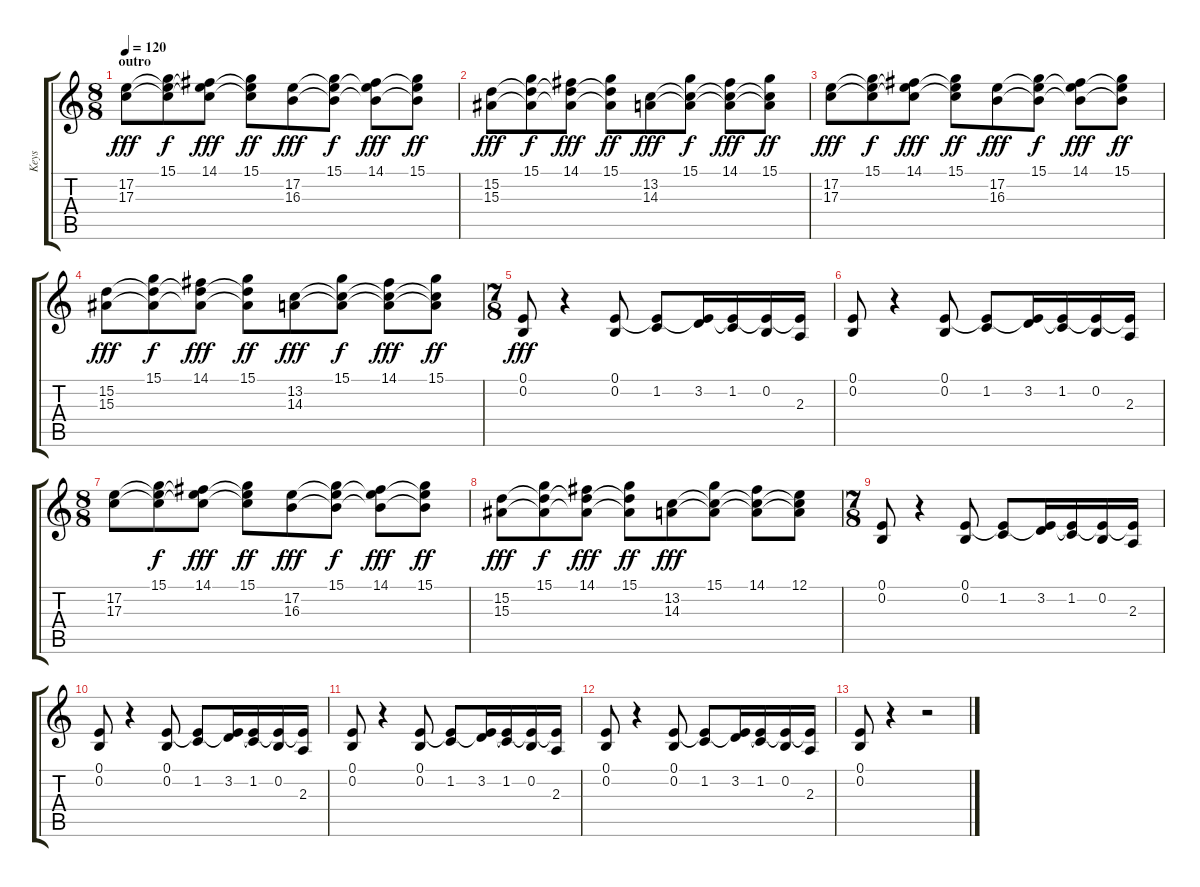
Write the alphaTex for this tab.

\track ("Keys" "Keys") {instrument churchorgan}
\staff {score tabs}
\tuning (E4 B3 G3 D3 A2 E2) {hide}
\ts (8 8)
\section ("" "outro")
\tempo 120
\clef g2
\ks c
(17.2 17.3).8{dy fff volume 12 balance 8 instrument electricgrandpiano} (15.1 17.2{t} 17.3{t}).8{dy f} (14.1 17.2{t} 17.3{t}).8{dy fff} (15.1 17.2{t} 17.3{t}).8{dy ff} (17.2 16.3).8{dy fff} (15.1 17.2{t} 16.3{t}).8{dy f} (14.1 17.2{t} 16.3{t}).8{dy fff} (15.1 17.2{t} 16.3{t}).8{dy ff} |
(15.2 15.3).8{dy fff} (15.1 15.2{t} 15.3{t}).8{dy f} (14.1 15.2{t} 15.3{t}).8{dy fff} (15.1 15.2{t} 15.3{t}).8{dy ff} (13.2 14.3).8{dy fff} (15.1 13.2{t} 14.3{t}).8{dy f} (14.1 13.2{t} 14.3{t}).8{dy fff} (15.1 13.2{t} 14.3{t}).8{dy ff} |
(17.2 17.3).8{dy fff instrument electricgrandpiano} (15.1 17.2{t} 17.3{t}).8{dy f} (14.1 17.2{t} 17.3{t}).8{dy fff} (15.1 17.2{t} 17.3{t}).8{dy ff} (17.2 16.3).8{dy fff} (15.1 17.2{t} 16.3{t}).8{dy f} (14.1 17.2{t} 16.3{t}).8{dy fff} (15.1 17.2{t} 16.3{t}).8{dy ff} |
(15.2 15.3).8{dy fff} (15.1 15.2{t} 15.3{t}).8{dy f} (14.1 15.2{t} 15.3{t}).8{dy fff} (15.1 15.2{t} 15.3{t}).8{dy ff} (13.2 14.3).8{dy fff} (15.1 13.2{t} 14.3{t}).8{dy f} (14.1 13.2{t} 14.3{t}).8{dy fff} (15.1 13.2{t} 14.3{t}).8{dy ff} |
\ts (7 8)
(0.1 0.2).8{dy fff volume 12 instrument churchorgan} r.4 (0.1 0.2).8 (0.1{t} 1.2).8 (0.1{t} 3.2).16 (0.1{t} 1.2).16 (0.1{t} 0.2).16 (0.1{t} 2.3).16 |
(0.1 0.2).8 r.4 (0.1 0.2).8 (0.1{t} 1.2).8 (0.1{t} 3.2).16 (0.1{t} 1.2).16 (0.1{t} 0.2).16 (0.1{t} 2.3).16 |
\ts (8 8)
(17.2 17.3).8{instrument electricgrandpiano} (15.1 17.2{t} 17.3{t}).8{dy f} (14.1 17.2{t} 17.3{t}).8{dy fff} (15.1 17.2{t} 17.3{t}).8{dy ff} (17.2 16.3).8{dy fff} (15.1 17.2{t} 16.3{t}).8{dy f} (14.1 17.2{t} 16.3{t}).8{dy fff} (15.1 17.2{t} 16.3{t}).8{dy ff} |
(15.2 15.3).8{dy fff} (15.1 15.2{t} 15.3{t}).8{dy f} (14.1 15.2{t} 15.3{t}).8{dy fff} (15.1 15.2{t} 15.3{t}).8{dy ff} (13.2 14.3).8{dy fff} (15.1 13.2{t} 14.3{t}).8 (14.1 13.2{t} 14.3{t}).8 (12.1 13.2{t} 14.3{t}).8 |
\ts (7 8)
(0.1 0.2).8{volume 12 instrument churchorgan} r.4 (0.1 0.2).8 (0.1{t} 1.2).8 (0.1{t} 3.2).16 (0.1{t} 1.2).16 (0.1{t} 0.2).16 (0.1{t} 2.3).16 |
(0.1 0.2).8 r.4 (0.1 0.2).8 (0.1{t} 1.2).8 (0.1{t} 3.2).16 (0.1{t} 1.2).16 (0.1{t} 0.2).16 (0.1{t} 2.3).16 |
(0.1 0.2).8{volume 12 instrument churchorgan} r.4 (0.1 0.2).8 (0.1{t} 1.2).8 (0.1{t} 3.2).16 (0.1{t} 1.2).16 (0.1{t} 0.2).16 (0.1{t} 2.3).16 |
(0.1 0.2).8 r.4 (0.1 0.2).8 (0.1{t} 1.2).8 (0.1{t} 3.2).16 (0.1{t} 1.2).16 (0.1{t} 0.2).16 (0.1{t} 2.3).16 |
(0.1 0.2).8 r.4 r.2
